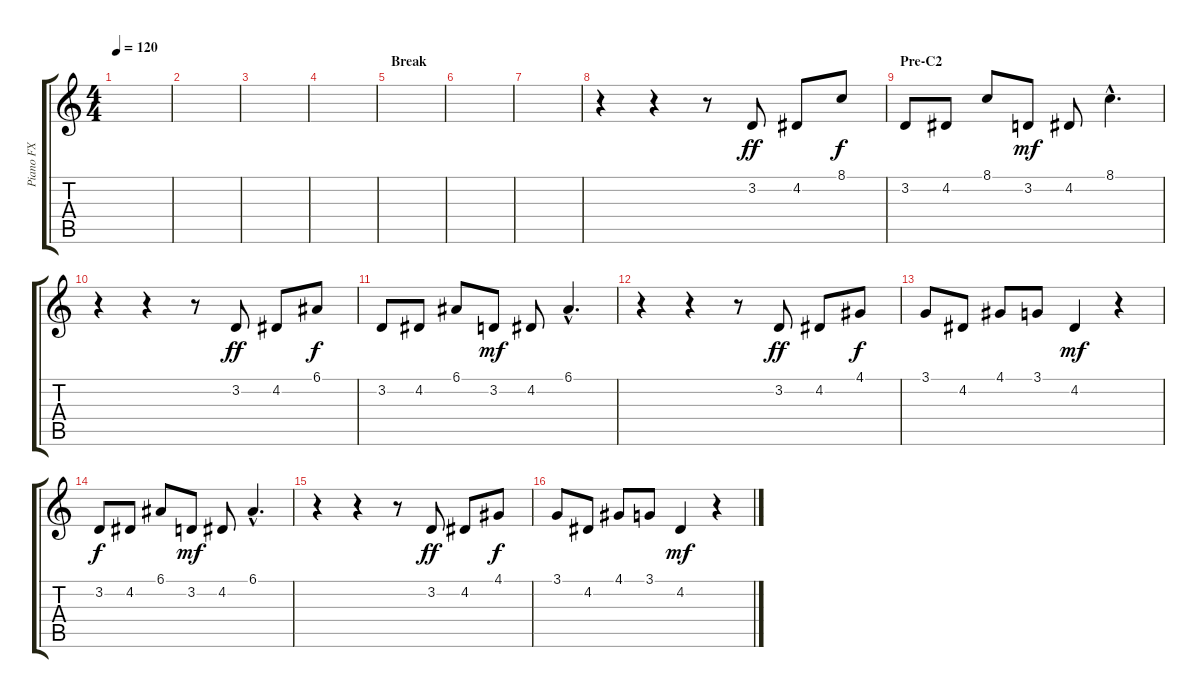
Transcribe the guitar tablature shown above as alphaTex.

\track ("Piano FX" "Piano FX") {instrument fx7echoes}
\staff {score tabs}
\tuning (E4 B3 G3 D3 A2 E2) {hide}
\ts (4 4)
\tempo 120
\clef g2
\ks c
|
|
|
|
\section ("" "Break")
|
|
|
r.4 r.4 r.8 3.2.8{dy ff} 4.2.8 8.1.8{dy f} |
\section ("" "Pre-C2")
3.2.8 4.2.8 8.1.8 3.2.8{dy mf} 4.2.8 8.1{hac}.4{d} |
r.4 r.4 r.8 3.2.8{dy ff} 4.2.8 6.1.8{dy f} |
3.2.8 4.2.8 6.1.8 3.2.8{dy mf} 4.2.8 6.1{hac}.4{d} |
r.4 r.4 r.8 3.2.8{dy ff} 4.2.8 4.1.8{dy f} |
3.1.8 4.2.8 4.1.8 3.1.8 4.2.4{dy mf} r.4 |
3.2.8{dy f} 4.2.8 6.1.8 3.2.8{dy mf} 4.2.8 6.1{hac}.4{d} |
r.4 r.4 r.8 3.2.8{dy ff} 4.2.8 4.1.8{dy f} |
3.1.8 4.2.8 4.1.8 3.1.8 4.2.4{dy mf} r.4
